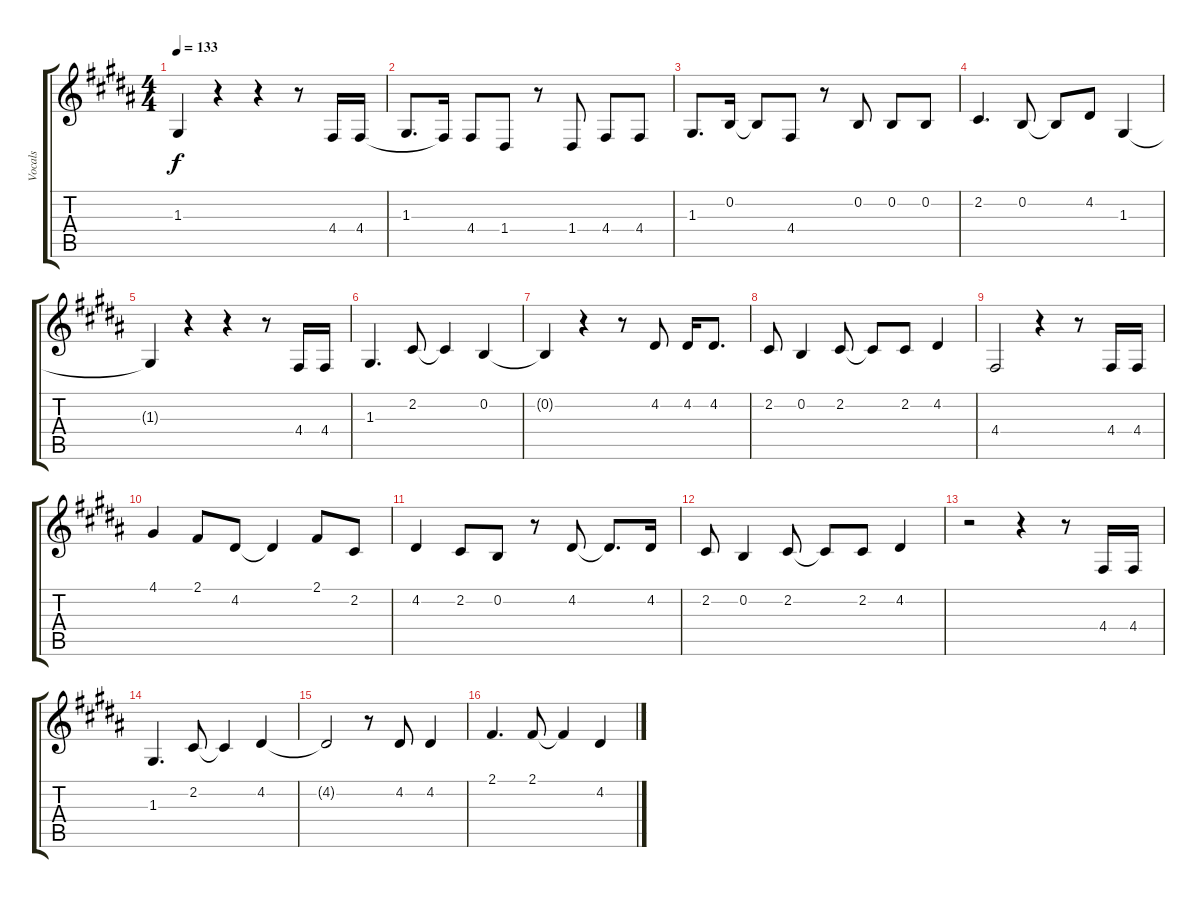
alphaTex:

\track ("Vocals" "Vocals") {instrument clarinet}
\staff {score tabs}
\tuning (E4 B3 G3 D3 A2 E2) {hide}
\ts (4 4)
\tempo 133
\clef g2
\ks b
1.3{t}.4{dy f} r.4 r.4 r.8 4.4.16 4.4.16 |
1.3.8{d} 4.4{t}.16 4.4.8 1.4.8 r.8 1.4.8 4.4.8 4.4.8 |
1.3.8{d} 0.2.16 0.2{t}.8 4.4.8 r.8 0.2.8 0.2.8 0.2.8 |
2.2.4{d} 0.2.8 0.2{t}.8 4.2.8 1.3.4 |
1.3{t}.4 r.4 r.4 r.8 4.4.16 4.4.16 |
1.3.4{d} 2.2.8 2.2{t}.4 0.2.4 |
0.2{t}.4 r.4 r.8 4.2.8 4.2.16 4.2.8{d} |
2.2.8 0.2.4 2.2.8 2.2{t}.8 2.2.8 4.2.4 |
4.4.2 r.4 r.8 4.4.16 4.4.16 |
4.1.4 2.1.8 4.2.8 4.2{t}.4 2.1.8 2.2.8 |
4.2.4 2.2.8 0.2.8 r.8 4.2.8 4.2{t}.8{d} 4.2.16 |
2.2.8 0.2.4 2.2.8 2.2{t}.8 2.2.8 4.2.4 |
r.2 r.4 r.8 4.4.16 4.4.16 |
1.3.4{d} 2.2.8 2.2{t}.4 4.2.4 |
4.2{t}.2 r.8 4.2.8 4.2.4 |
2.1.4{d} 2.1.8 2.1{t}.4 4.2.4
